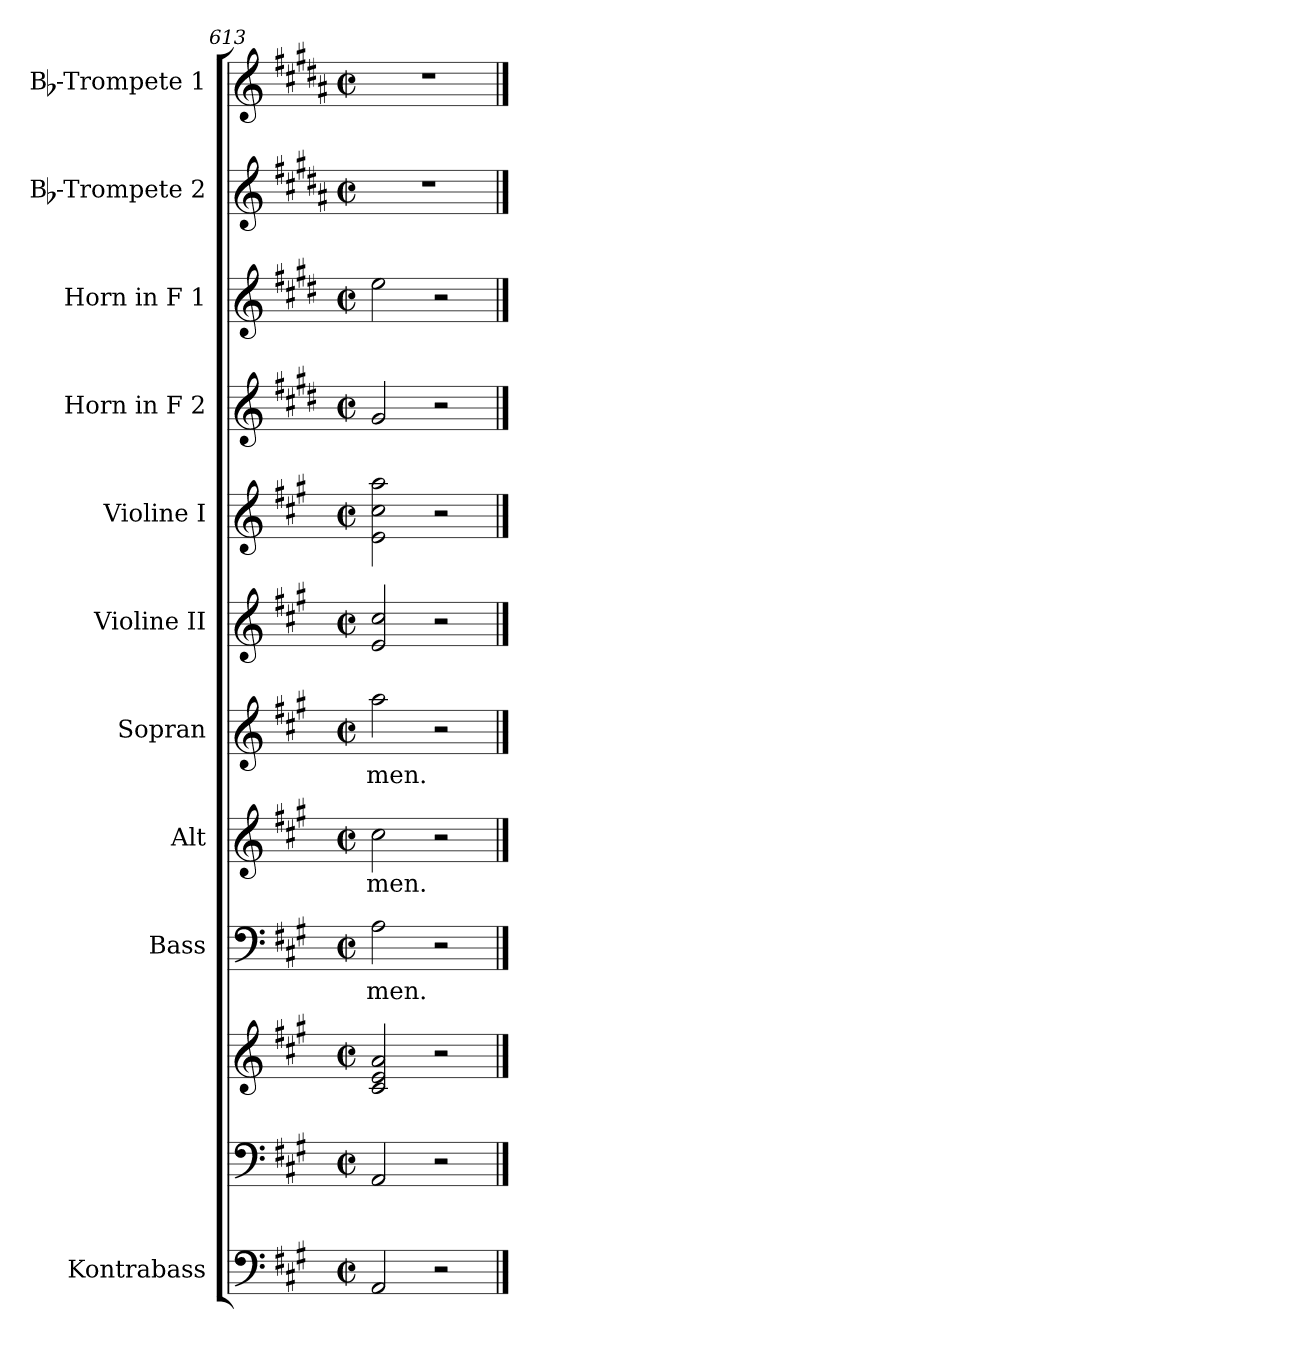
**kern	**kern	**kern	**kern	**text	**kern	**text	**kern	**text	**kern	**kern	**kern	**kern	**kern	**kern
*part11	*part10	*part10	*part9	*part9	*part8	*part8	*part7	*part7	*part6	*part5	*part4	*part3	*part2	*part1
*staff12	*staff11	*staff10	*staff9	*staff9	*staff8	*staff8	*staff7	*staff7	*staff6	*staff5	*staff4	*staff3	*staff2	*staff1
*I"Kontrabass	*	*	*I"Bass	*	*I"Alt	*	*I"Sopran	*	*I"Violine II	*I"Violine I	*I"Horn in F 2	*I"Horn in F 1	*I"Bb-Trompete 2	*I"Bb-Trompete 1
*I'Kb.	*	*	*I'B.	*	*I'A.	*	*I'S.	*	*I'Vl. II	*I'Vl. I	*	*	*I'Bb Trp. 2	*I'Bb Trp. 1
*clefF4	*clefF4	*clefG2	*clefF4	*	*clefG2	*	*clefG2	*	*clefG2	*clefG2	*clefG2	*clefG2	*clefG2	*clefG2
*ITrd7c12	*	*	*	*	*	*	*	*	*	*	*ITrd4c7	*ITrd4c7	*ITrd1c2	*ITrd1c2
*k[f#c#g#]	*k[f#c#g#]	*k[f#c#g#]	*k[f#c#g#]	*	*k[f#c#g#]	*	*k[f#c#g#]	*	*k[f#c#g#]	*k[f#c#g#]	*k[f#c#g#]	*k[f#c#g#]	*k[f#c#g#]	*k[f#c#g#]
*A:	*A:	*A:	*A:	*	*A:	*	*A:	*	*A:	*A:	*A:	*A:	*A:	*A:
*M2/2	*M2/2	*M2/2	*M2/2	*	*M2/2	*	*M2/2	*	*M2/2	*M2/2	*M2/2	*M2/2	*M2/2	*M2/2
*met(c|)	*met(c|)	*met(c|)	*met(c|)	*	*met(c|)	*	*met(c|)	*	*met(c|)	*met(c|)	*met(c|)	*met(c|)	*met(c|)	*met(c|)
=613	=613	=613	=613	=613	=613	=613	=613	=613	=613	=613	=613	=613	=613	=613
!	!	!	!	!LO:LY:b	!	!LO:LY:b	!	!LO:LY:b	!	!	!	!	!	!
2AAA/	2AA/	2c#/ 2e/ 2a/	2A\	-men.	2cc#\	-men.	2aa\	-men.	2e/ 2cc#/	2e\ 2cc#\ 2aa\	2c#/	2a\	1r	1r
2r	2r	2r	2r	.	2r	.	2r	.	2r	2r	2r	2r	.	.
==	==	==	==	==	==	==	==	==	==	==	==	==	==	==
*-	*-	*-	*-	*-	*-	*-	*-	*-	*-	*-	*-	*-	*-	*-
